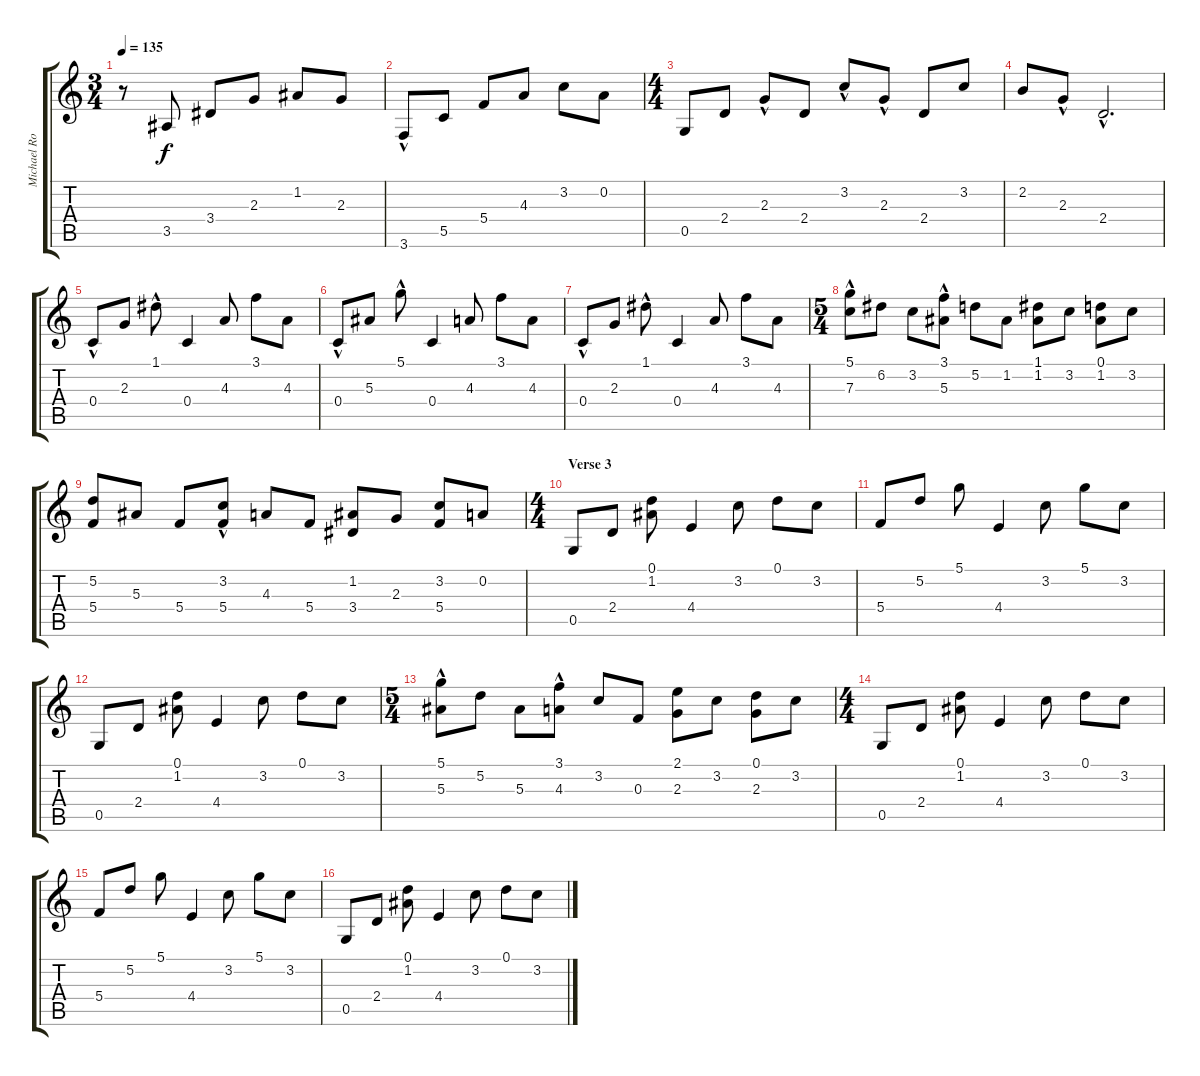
\track ("Michael Romeo Acoustic Guitar/Solos/Fill" "Michael Ro") {instrument acousticguitarsteel}
\staff {score tabs}
\tuning (D4 A3 F3 C3 G2 D2) {hide}
\ts (3 4)
\tempo 135
\clef g2
\ks c
r.8{dy f} 3.5.8 3.4.8 2.3.8 1.2.8 2.3.8 |
3.6{hac}.8 5.5.8 5.4.8 4.3.8 3.2.8 0.2.8 |
\ts (4 4)
0.5.8 2.4.8 2.3{hac}.8 2.4.8 3.2{hac}.8 2.3{hac}.8 2.4.8 3.2.8 |
2.2.8 2.3{hac}.8 2.4{hac}.2{d} |
0.4{hac}.8{volume 16 balance 8} 2.3.8 1.1{hac}.8 0.4.4 4.3.8 3.1.8 4.3.8 |
0.4{hac}.8 5.3.8 5.1{hac}.8 0.4.4 4.3.8 3.1.8 4.3.8 |
0.4{hac}.8 2.3.8 1.1{hac}.8 0.4.4 4.3.8 3.1.8 4.3.8 |
\ts (5 4)
(5.1{hac} 7.3).8 6.2.8 3.2.8 (3.1{hac} 5.3).8 5.2.8 1.2.8 (1.1 1.2).8 3.2.8 (0.1 1.2).8 3.2.8 |
(5.2 5.4).8 5.3.8 5.4.8 (3.2{hac} 5.4).8 4.3.8 5.4.8 (1.2 3.4).8 2.3.8 (3.2 5.4).8 0.2.8 |
\ts (4 4)
\section ("" "Verse 3")
0.5.8{instrument acousticguitarsteel} 2.4.8 (0.1 1.2).8 4.4.4 3.2.8 0.1.8 3.2.8 |
5.4.8 5.2.8 5.1.8 4.4.4 3.2.8 5.1.8 3.2.8 |
0.5.8 2.4.8 (0.1 1.2).8 4.4.4 3.2.8 0.1.8 3.2.8 |
\ts (5 4)
(5.1{hac} 5.3).8 5.2.8 5.3.8 (3.1{hac} 4.3).8 3.2.8 0.3.8 (2.1 2.3).8 3.2.8 (0.1 2.3).8 3.2.8 |
\ts (4 4)
0.5.8 2.4.8 (0.1 1.2).8 4.4.4 3.2.8 0.1.8 3.2.8 |
5.4.8 5.2.8 5.1.8 4.4.4 3.2.8 5.1.8 3.2.8 |
0.5.8 2.4.8 (0.1 1.2).8 4.4.4 3.2.8 0.1.8 3.2.8
